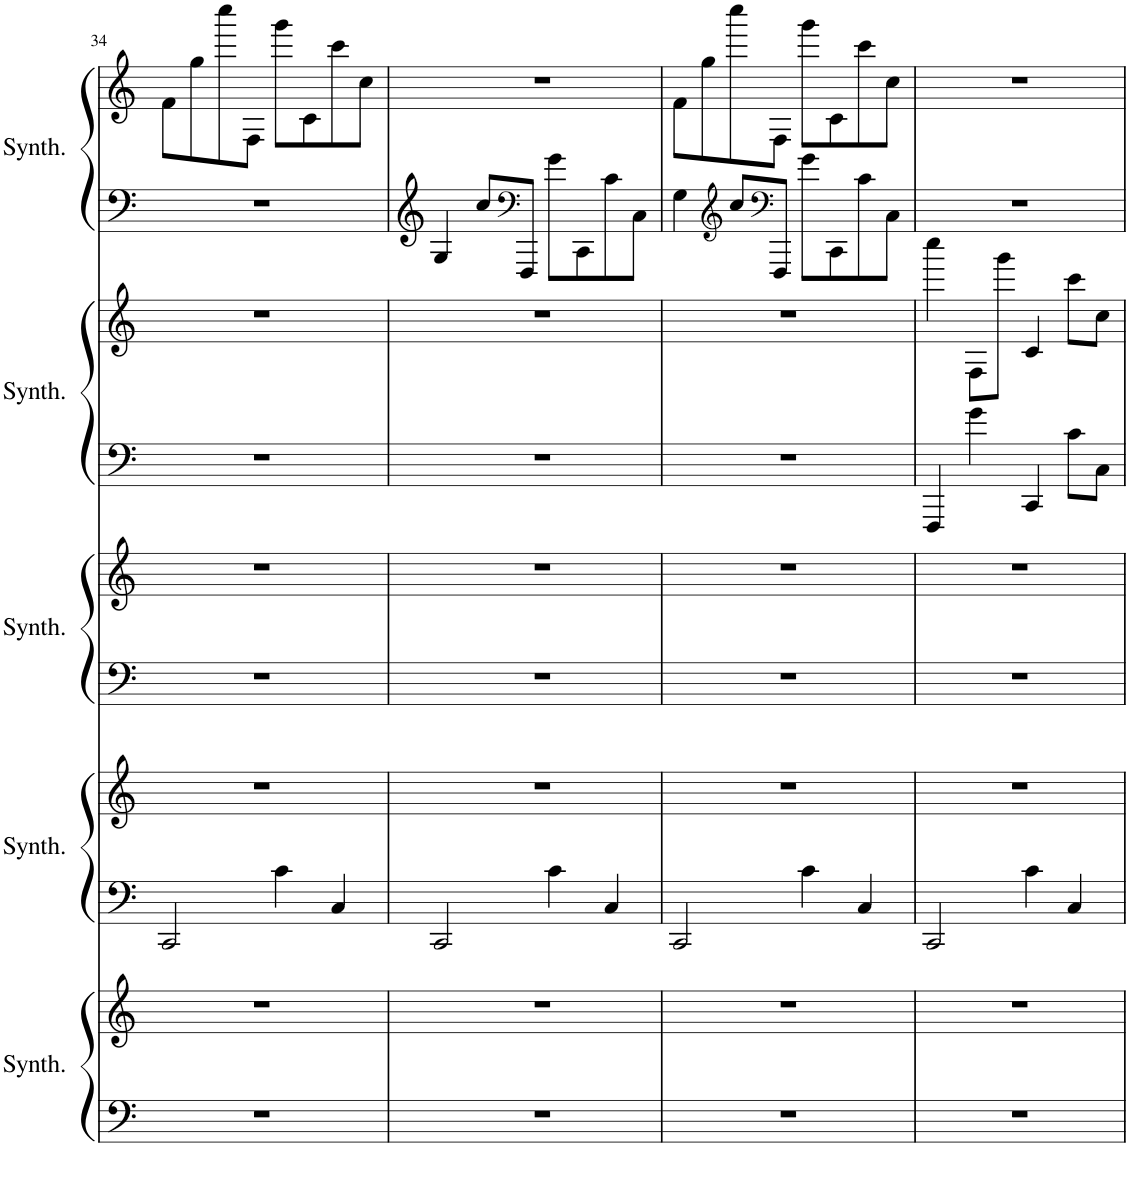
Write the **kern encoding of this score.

**kern	**kern	**kern	**kern	**kern	**kern	**kern	**kern	**kern	**kern
*part5	*part5	*part4	*part4	*part3	*part3	*part2	*part2	*part1	*part1
*staff10	*staff9	*staff8	*staff7	*staff6	*staff5	*staff4	*staff3	*staff2	*staff1
*I"Pad Synthesizer, Warm Pad	*	*I"Pad Synthesizer, Warm Pad	*	*I"Pad Synthesizer, Warm Pad	*	*I"Pad Synthesizer, Warm Pad	*	*I"Pad Synthesizer, Warm Pad	*
*I'Synth.	*	*I'Synth.	*	*I'Synth.	*	*I'Synth.	*	*I'Synth.	*
!!LO:PB:g=z
*clefF4	*clefG2	*clefF4	*clefG2	*clefF4	*clefG2	*clefF4	*clefG2	*clefF4	*clefG2
*k[]	*k[]	*k[]	*k[]	*k[]	*k[]	*k[]	*k[]	*k[]	*k[]
*M4/4	*M4/4	*M4/4	*M4/4	*M4/4	*M4/4	*M4/4	*M4/4	*M4/4	*M4/4
=34	=34	=34	=34	=34	=34	=34	=34	=34	=34
1r	1r	2CC/	1r	1r	1r	1r	1r	1r	8f\L
.	.	.	.	.	.	.	.	.	8gg\
.	.	.	.	.	.	.	.	.	8cccc\
.	.	.	.	.	.	.	.	.	8F\J
.	.	4c\	.	.	.	.	.	.	8ggg\L
.	.	.	.	.	.	.	.	.	8c\
.	.	4C/	.	.	.	.	.	.	8ccc\
.	.	.	.	.	.	.	.	.	8cc\J
=35	=35	=35	=35	=35	=35	=35	=35	=35	=35
1r	1r	2CC/	1r	1r	1r	1r	1r	4G/	1r
.	.	.	.	.	.	.	.	8cc/L	.
*	*	*	*	*	*	*	*	*clefF4	*
.	.	.	.	.	.	.	.	8FFF/J	.
.	.	4c\	.	.	.	.	.	8g\L	.
.	.	.	.	.	.	.	.	8CC\	.
.	.	4C/	.	.	.	.	.	8c\	.
.	.	.	.	.	.	.	.	8C\J	.
=36	=36	=36	=36	=36	=36	=36	=36	=36	=36
1r	1r	2CC/	1r	1r	1r	1r	1r	4G\	8f\L
.	.	.	.	.	.	.	.	.	8gg\
*	*	*	*	*	*	*	*	*clefG2	*
.	.	.	.	.	.	.	.	8cc/L	8cccc\
*	*	*	*	*	*	*	*	*clefF4	*
.	.	.	.	.	.	.	.	8FFF/J	8F\J
.	.	4c\	.	.	.	.	.	8g\L	8ggg\L
.	.	.	.	.	.	.	.	8CC\	8c\
.	.	4C/	.	.	.	.	.	8c\	8ccc\
.	.	.	.	.	.	.	.	8C\J	8cc\J
=37	=37	=37	=37	=37	=37	=37	=37	=37	=37
1r	1r	2CC/	1r	1r	1r	4FFF/	4cccc\	1r	1r
.	.	.	.	.	.	4g\	8F\L	.	.
.	.	.	.	.	.	.	8ggg\J	.	.
.	.	4c\	.	.	.	4CC/	4c/	.	.
.	.	4C/	.	.	.	8c\L	8ccc\L	.	.
.	.	.	.	.	.	8C\J	8cc\J	.	.
=	=	=	=	=	=	=	=	=	=
*-	*-	*-	*-	*-	*-	*-	*-	*-	*-
